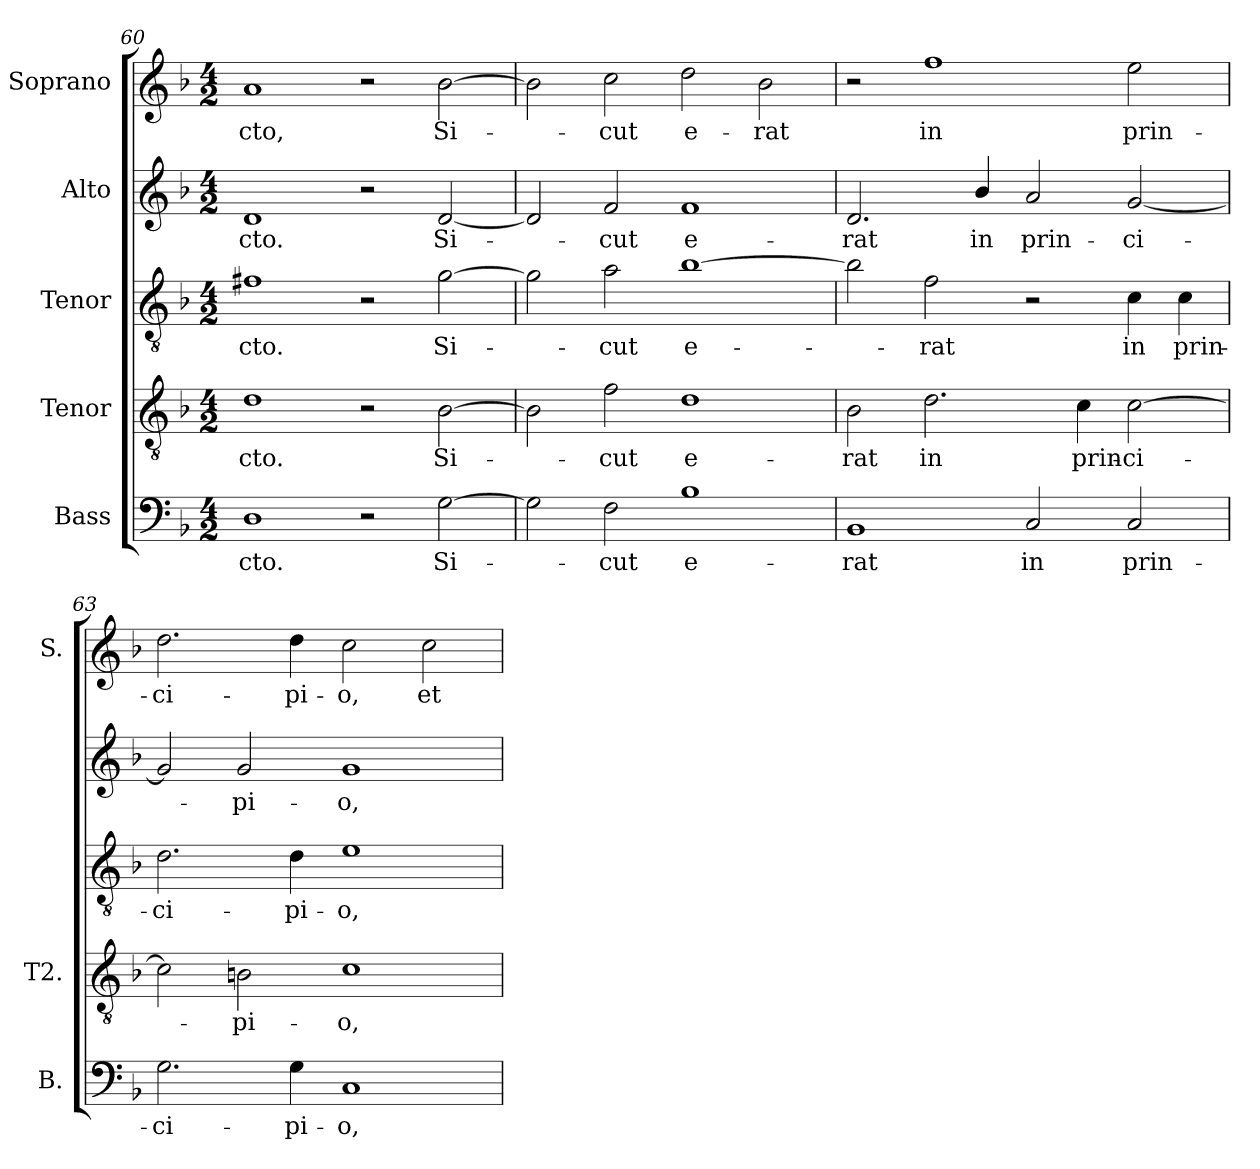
**kern	**text	**kern	**text	**kern	**text	**kern	**text	**kern	**text
*part5	*part5	*part4	*part4	*part3	*part3	*part2	*part2	*part1	*part1
*staff5	*staff5	*staff4	*staff4	*staff3	*staff3	*staff2	*staff2	*staff1	*staff1
*I"Bass	*	*I"Tenor	*	*I"Tenor	*	*I"Alto	*	*I"Soprano	*
*I'B.	*	*I'T2.	*	*	*	*	*	*I'S.	*
*clefF4	*	*clefGv2	*	*clefGv2	*	*clefG2	*	*clefG2	*
*	*	*ITrd7c12	*	*ITrd7c12	*	*	*	*	*
*k[b-]	*	*k[b-]	*	*k[b-]	*	*k[b-]	*	*k[b-]	*
*F:	*	*F:	*	*F:	*	*F:	*	*F:	*
*M4/2	*	*M4/2	*	*M4/2	*	*M4/2	*	*M4/2	*
=60	=60	=60	=60	=60	=60	=60	=60	=60	=60
!	!LO:LY:b:color=#000000	!	!	!	!	!	!	!	!
!	!	!	!LO:LY:b:color=#000000	!	!	!	!	!	!
!	!	!	!	!	!LO:LY:b:color=#000000	!	!	!	!
!	!	!	!	!	!	!	!LO:LY:b:color=#000000	!	!
!	!	!	!	!	!	!	!	!	!LO:LY:b:color=#000000
1Di	-cto.	1Di	-cto.	1F#Xi	-cto.	1di	-cto.	1ai	-cto,
2r	.	2r	.	2r	.	2r	.	2r	.
!	!LO:LY:b:color=#000000	!	!	!	!	!	!	!	!
!	!	!	!LO:LY:b:color=#000000	!	!	!	!	!	!
!	!	!	!	!	!LO:LY:b:color=#000000	!	!	!	!
!	!	!	!	!	!	!	!LO:LY:b:color=#000000	!	!
!	!	!	!	!	!	!	!	!	!LO:LY:b:color=#000000
[2Gi\	Si-	[2BB-i\	Si-	[2Gi\	Si-	[2di/	Si-	[2b-i\	Si-
=61	=61	=61	=61	=61	=61	=61	=61	=61	=61
2Gi\]	.	2BB-i\]	.	2Gi\]	.	2di/]	.	2b-i\]	.
!	!LO:LY:b:color=#000000	!	!	!	!	!	!	!	!
!	!	!	!LO:LY:b:color=#000000	!	!	!	!	!	!
!	!	!	!	!	!LO:LY:b:color=#000000	!	!	!	!
!	!	!	!	!	!	!	!LO:LY:b:color=#000000	!	!
!	!	!	!	!	!	!	!	!	!LO:LY:b:color=#000000
2Fi\	-cut	2Fi\	-cut	2Ai\	-cut	2fi/	-cut	2cci\	-cut
!	!LO:LY:b:color=#000000	!	!	!	!	!	!	!	!
!	!	!	!LO:LY:b:color=#000000	!	!	!	!	!	!
!	!	!	!	!	!LO:LY:b:color=#000000	!	!	!	!
!	!	!	!	!	!	!	!LO:LY:b:color=#000000	!	!
!	!	!	!	!	!	!	!	!	!LO:LY:b:color=#000000
1B-i	e-	1Di	e-	[1B-i	e-	1fi	e-	2ddi\	e-
!	!	!	!	!	!	!	!	!	!LO:LY:b:color=#000000
.	.	.	.	.	.	.	.	2b-i\	-rat
=62	=62	=62	=62	=62	=62	=62	=62	=62	=62
!	!LO:LY:b:color=#000000	!	!	!	!	!	!	!	!
!	!	!	!LO:LY:b:color=#000000	!	!	!	!	!	!
!	!	!	!	!	!	!	!LO:LY:b:color=#000000	!	!
1BB-i	-rat	2BB-i\	-rat	2B-i\]	.	2.di/	-rat	2r	.
!	!	!	!LO:LY:b:color=#000000	!	!	!	!	!	!
!	!	!	!	!	!LO:LY:b:color=#000000	!	!	!	!
!	!	!	!	!	!	!	!	!	!LO:LY:b:color=#000000
.	.	2.Di\	in	2Fi\	-rat	.	.	1ffi	in
!	!	!	!	!	!	!	!LO:LY:b:color=#000000	!	!
.	.	.	.	.	.	4b-i/	in	.	.
!	!LO:LY:b:color=#000000	!	!	!	!	!	!	!	!
!	!	!	!	!	!	!	!LO:LY:b:color=#000000	!	!
2Ci/	in	.	.	2r	.	2ai/	prin-	.	.
!	!	!	!LO:LY:b:color=#000000	!	!	!	!	!	!
.	.	4Ci\	prin-	.	.	.	.	.	.
!	!LO:LY:b:color=#000000	!	!	!	!	!	!	!	!
!	!	!	!LO:LY:b:color=#000000	!	!	!	!	!	!
!	!	!	!	!	!LO:LY:b:color=#000000	!	!	!	!
!	!	!	!	!	!	!	!LO:LY:b:color=#000000	!	!
!	!	!	!	!	!	!	!	!	!LO:LY:b:color=#000000
2Ci/	prin-	[2Ci\	-ci-	4Ci\	in	[2gi/	-ci-	2eei\	prin-
!	!	!	!	!	!LO:LY:b:color=#000000	!	!	!	!
.	.	.	.	4Ci\	prin-	.	.	.	.
=63	=63	=63	=63	=63	=63	=63	=63	=63	=63
!	!LO:LY:b:color=#000000	!	!	!	!	!	!	!	!
!	!	!	!	!	!LO:LY:b:color=#000000	!	!	!	!
!	!	!	!	!	!	!	!	!	!LO:LY:b:color=#000000
2.Gi\	-ci-	2Ci\]	.	2.Di\	-ci-	2gi/]	.	2.ddi\	-ci-
!	!	!	!LO:LY:b:color=#000000	!	!	!	!	!	!
!	!	!	!	!	!	!	!LO:LY:b:color=#000000	!	!
.	.	2BBni\	-pi-	.	.	2gi/	-pi-	.	.
!	!LO:LY:b:color=#000000	!	!	!	!	!	!	!	!
!	!	!	!	!	!LO:LY:b:color=#000000	!	!	!	!
!	!	!	!	!	!	!	!	!	!LO:LY:b:color=#000000
4Gi\	-pi-	.	.	4Di\	-pi-	.	.	4ddi\	-pi-
!	!LO:LY:b:color=#000000	!	!	!	!	!	!	!	!
!	!	!	!LO:LY:b:color=#000000	!	!	!	!	!	!
!	!	!	!	!	!LO:LY:b:color=#000000	!	!	!	!
!	!	!	!	!	!	!	!LO:LY:b:color=#000000	!	!
!	!	!	!	!	!	!	!	!	!LO:LY:b:color=#000000
1Ci	-o,	1Ci	-o,	1Ei	-o,	1gi	-o,	2cci\	-o,
!	!	!	!	!	!	!	!	!	!LO:LY:b:color=#000000
.	.	.	.	.	.	.	.	2cci\	et
=	=	=	=	=	=	=	=	=	=
*-	*-	*-	*-	*-	*-	*-	*-	*-	*-
